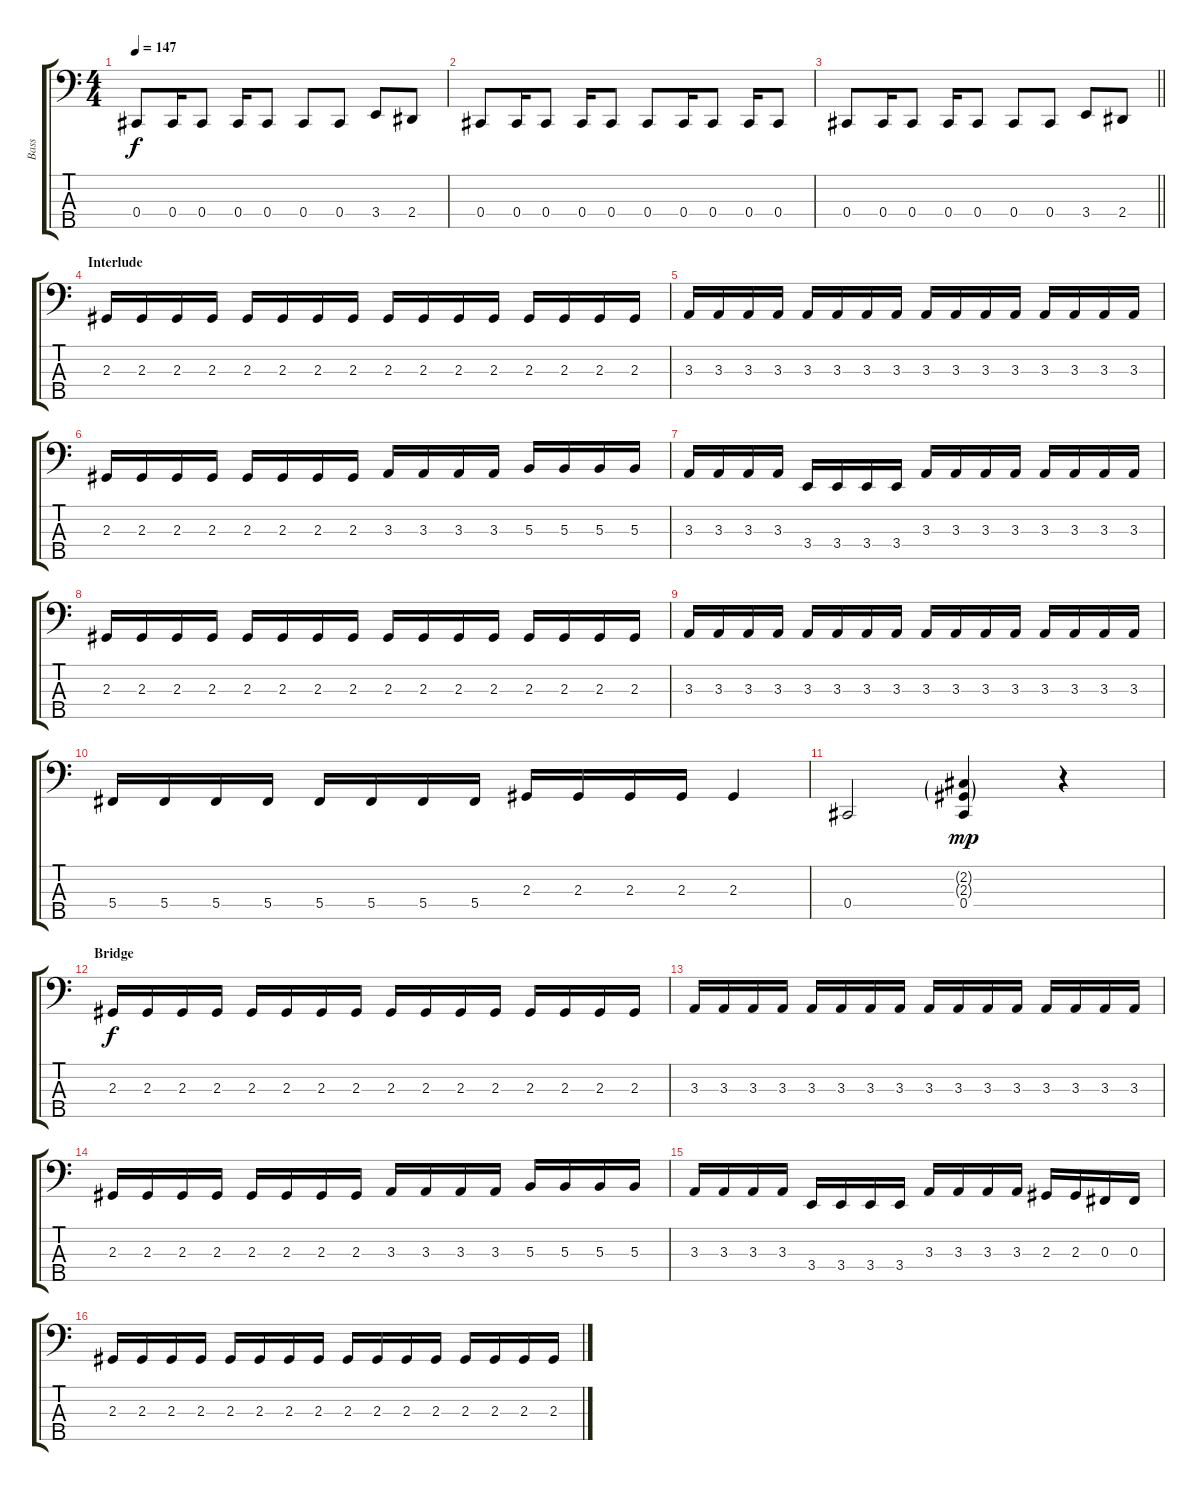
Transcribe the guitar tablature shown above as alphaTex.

\track ("Bass" "Bass") {instrument electricbasspick}
\staff {score tabs}
\tuning (E2 B1 Gb1 Db1 Ab0) {hide}
\ts (4 4)
\tempo 147
\clef f4
\ks c
0.4.8{dy f} 0.4.16 0.4.8 0.4.16 0.4.8 0.4.8 0.4.8 3.4.8 2.4.8 |
0.4.8 0.4.16 0.4.8 0.4.16 0.4.8 0.4.8 0.4.16 0.4.8 0.4.16 0.4.8 |
\barLineRight lightlight
0.4.8 0.4.16 0.4.8 0.4.16 0.4.8 0.4.8 0.4.8 3.4.8 2.4.8 |
\section ("" "Interlude")
2.3.16 2.3.16 2.3.16 2.3.16 2.3.16 2.3.16 2.3.16 2.3.16 2.3.16 2.3.16 2.3.16 2.3.16 2.3.16 2.3.16 2.3.16 2.3.16 |
3.3.16 3.3.16 3.3.16 3.3.16 3.3.16 3.3.16 3.3.16 3.3.16 3.3.16 3.3.16 3.3.16 3.3.16 3.3.16 3.3.16 3.3.16 3.3.16 |
2.3.16 2.3.16 2.3.16 2.3.16 2.3.16 2.3.16 2.3.16 2.3.16 3.3.16 3.3.16 3.3.16 3.3.16 5.3.16 5.3.16 5.3.16 5.3.16 |
3.3.16 3.3.16 3.3.16 3.3.16 3.4.16 3.4.16 3.4.16 3.4.16 3.3.16 3.3.16 3.3.16 3.3.16 3.3.16 3.3.16 3.3.16 3.3.16 |
2.3.16 2.3.16 2.3.16 2.3.16 2.3.16 2.3.16 2.3.16 2.3.16 2.3.16 2.3.16 2.3.16 2.3.16 2.3.16 2.3.16 2.3.16 2.3.16 |
3.3.16 3.3.16 3.3.16 3.3.16 3.3.16 3.3.16 3.3.16 3.3.16 3.3.16 3.3.16 3.3.16 3.3.16 3.3.16 3.3.16 3.3.16 3.3.16 |
5.4.16 5.4.16 5.4.16 5.4.16 5.4.16 5.4.16 5.4.16 5.4.16 2.3.16 2.3.16 2.3.16 2.3.16 2.3.4 |
0.4.2 (2.2{g} 2.3{g} 0.4).4{dy mp} r.4 |
\section ("" "Bridge")
2.3.16{dy f} 2.3.16 2.3.16 2.3.16 2.3.16 2.3.16 2.3.16 2.3.16 2.3.16 2.3.16 2.3.16 2.3.16 2.3.16 2.3.16 2.3.16 2.3.16 |
3.3.16 3.3.16 3.3.16 3.3.16 3.3.16 3.3.16 3.3.16 3.3.16 3.3.16 3.3.16 3.3.16 3.3.16 3.3.16 3.3.16 3.3.16 3.3.16 |
2.3.16 2.3.16 2.3.16 2.3.16 2.3.16 2.3.16 2.3.16 2.3.16 3.3.16 3.3.16 3.3.16 3.3.16 5.3.16 5.3.16 5.3.16 5.3.16 |
3.3.16 3.3.16 3.3.16 3.3.16 3.4.16 3.4.16 3.4.16 3.4.16 3.3.16 3.3.16 3.3.16 3.3.16 2.3.16 2.3.16 0.3.16 0.3.16 |
2.3.16 2.3.16 2.3.16 2.3.16 2.3.16 2.3.16 2.3.16 2.3.16 2.3.16 2.3.16 2.3.16 2.3.16 2.3.16 2.3.16 2.3.16 2.3.16
